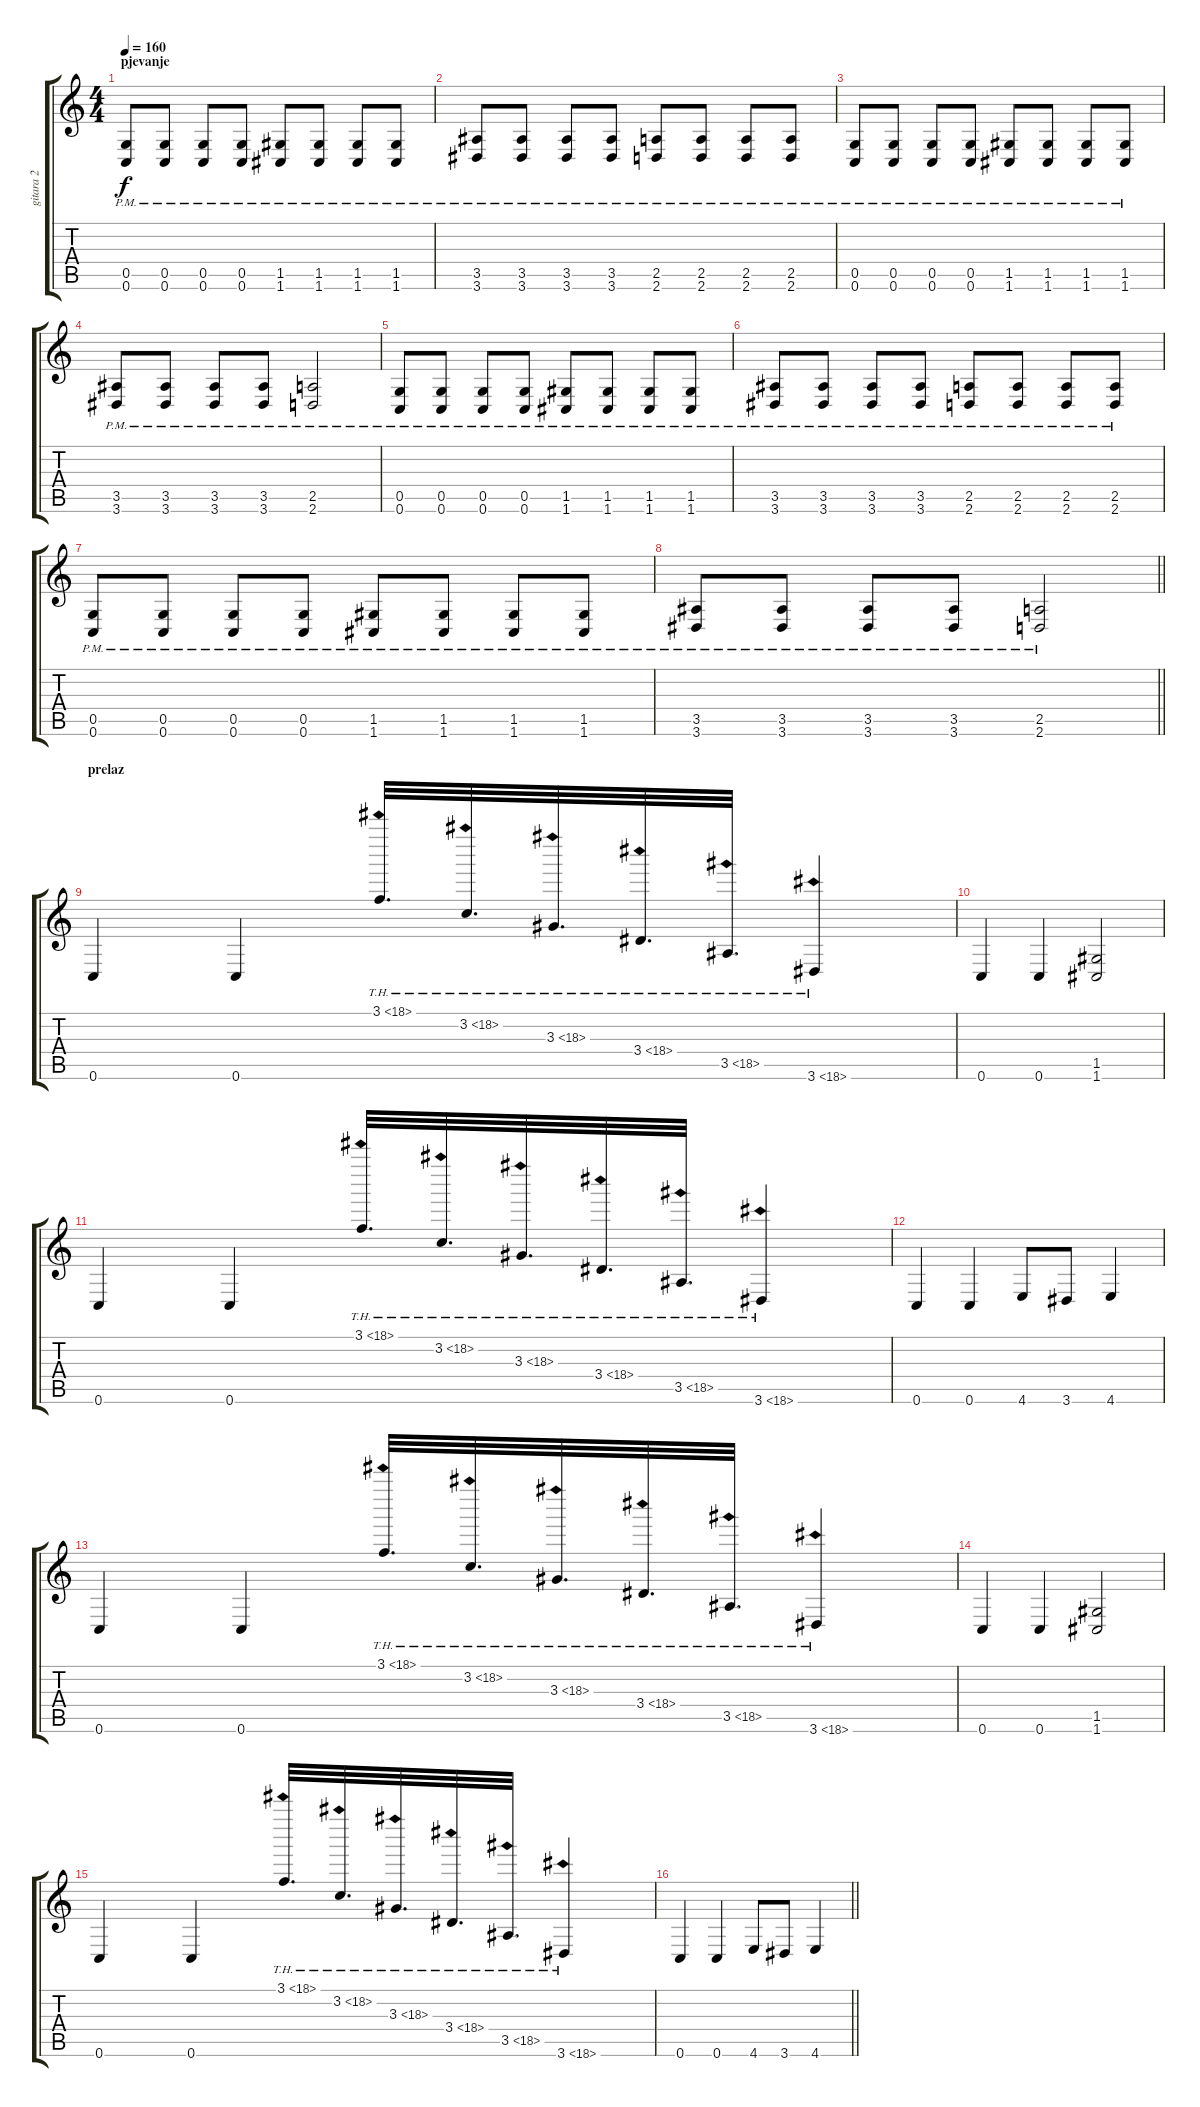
\track ("gitara 2" "gitara 2") {instrument distortionguitar}
\staff {score tabs}
\tuning (D4 A3 F3 C3 G2 C2) {hide}
\ts (4 4)
\section ("" "pjevanje")
\tempo 160
\clef g2
\ks c
(0.5{pm} 0.6{pm}).8{dy f} (0.5{pm} 0.6{pm}).8 (0.5{pm} 0.6{pm}).8 (0.5{pm} 0.6{pm}).8 (1.5{pm} 1.6{pm}).8 (1.5{pm} 1.6{pm}).8 (1.5{pm} 1.6{pm}).8 (1.5{pm} 1.6{pm}).8 |
(3.5{pm} 3.6{pm}).8 (3.5{pm} 3.6{pm}).8 (3.5{pm} 3.6{pm}).8 (3.5{pm} 3.6{pm}).8 (2.5{pm} 2.6{pm}).8 (2.5{pm} 2.6{pm}).8 (2.5{pm} 2.6{pm}).8 (2.5{pm} 2.6{pm}).8 |
(0.5{pm} 0.6{pm}).8 (0.5{pm} 0.6{pm}).8 (0.5{pm} 0.6{pm}).8 (0.5{pm} 0.6{pm}).8 (1.5{pm} 1.6{pm}).8 (1.5{pm} 1.6{pm}).8 (1.5{pm} 1.6{pm}).8 (1.5{pm} 1.6{pm}).8 |
(3.5{pm} 3.6{pm}).8 (3.5{pm} 3.6{pm}).8 (3.5{pm} 3.6{pm}).8 (3.5{pm} 3.6{pm}).8 (2.5{pm} 2.6{pm}).2 |
(0.5{pm} 0.6{pm}).8 (0.5{pm} 0.6{pm}).8 (0.5{pm} 0.6{pm}).8 (0.5{pm} 0.6{pm}).8 (1.5{pm} 1.6{pm}).8 (1.5{pm} 1.6{pm}).8 (1.5{pm} 1.6{pm}).8 (1.5{pm} 1.6{pm}).8 |
(3.5{pm} 3.6{pm}).8 (3.5{pm} 3.6{pm}).8 (3.5{pm} 3.6{pm}).8 (3.5{pm} 3.6{pm}).8 (2.5{pm} 2.6{pm}).8 (2.5{pm} 2.6{pm}).8 (2.5{pm} 2.6{pm}).8 (2.5{pm} 2.6{pm}).8 |
(0.5{pm} 0.6{pm}).8 (0.5{pm} 0.6{pm}).8 (0.5{pm} 0.6{pm}).8 (0.5{pm} 0.6{pm}).8 (1.5{pm} 1.6{pm}).8 (1.5{pm} 1.6{pm}).8 (1.5{pm} 1.6{pm}).8 (1.5{pm} 1.6{pm}).8 |
\barLineRight lightlight
(3.5{pm} 3.6{pm}).8 (3.5{pm} 3.6{pm}).8 (3.5{pm} 3.6{pm}).8 (3.5{pm} 3.6{pm}).8 (2.5{pm} 2.6{pm}).2 |
\section ("" "prelaz")
0.6.4 0.6.4 3.1{th 15}.32{d} 3.2{th 15}.32{d} 3.3{th 15}.32{d} 3.4{th 15}.32{d} 3.5{th 15}.32{d} 3.6{th 15}.4 |
0.6.4 0.6.4 (1.5 1.6).2 |
0.6.4 0.6.4 3.1{th 15}.32{d} 3.2{th 15}.32{d} 3.3{th 15}.32{d} 3.4{th 15}.32{d} 3.5{th 15}.32{d} 3.6{th 15}.4 |
0.6.4 0.6.4 4.6.8 3.6.8 4.6.4 |
0.6.4 0.6.4 3.1{th 15}.32{d} 3.2{th 15}.32{d} 3.3{th 15}.32{d} 3.4{th 15}.32{d} 3.5{th 15}.32{d} 3.6{th 15}.4 |
0.6.4 0.6.4 (1.5 1.6).2 |
0.6.4 0.6.4 3.1{th 15}.32{d} 3.2{th 15}.32{d} 3.3{th 15}.32{d} 3.4{th 15}.32{d} 3.5{th 15}.32{d} 3.6{th 15}.4 |
\barLineRight lightlight
0.6.4 0.6.4 4.6.8 3.6.8 4.6.4
